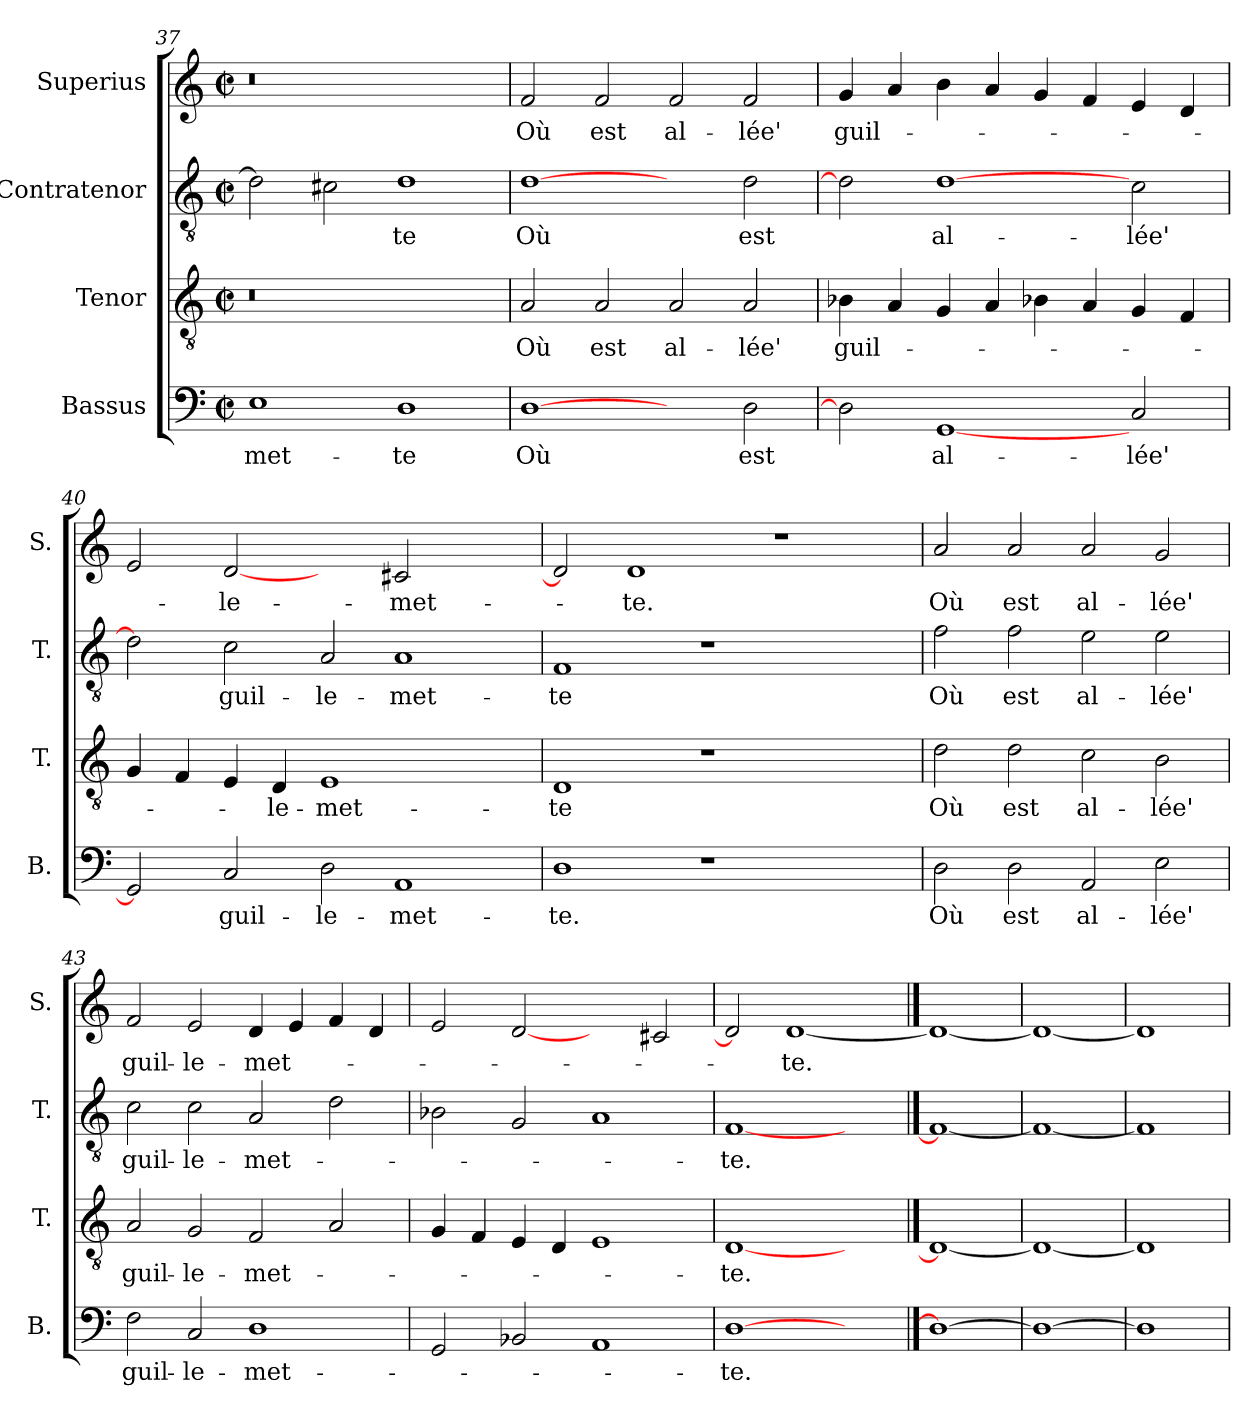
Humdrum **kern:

**kern	**text	**kern	**text	**kern	**text	**kern	**text
*part4	*part4	*part3	*part3	*part2	*part2	*part1	*part1
*staff4	*staff4	*staff3	*staff3	*staff2	*staff2	*staff1	*staff1
*I"Bassus	*	*I"Tenor	*	*I"Contratenor	*	*I"Superius	*
*I'B.	*	*I'T.	*	*I'T.	*	*I'S.	*
*clefF4	*	*clefGv2	*	*clefGv2	*	*clefG2	*
*	*	*ITrd7c12	*	*ITrd7c12	*	*	*
*k[]	*	*k[]	*	*k[]	*	*k[]	*
*C:	*	*C:	*	*C:	*	*C:	*
*M2/2	*	*M2/2	*	*M2/2	*	*M2/2	*
*met(c|)	*	*met(c|)	*	*met(c|)	*	*met(c|)	*
=37	=37	=37	=37	=37	=37	=37	=37
!	!	!LO:N:vis=0	!	!	!	!LO:N:vis=0	!
1E\	-met-	1r	.	2D\]	.	1r	.
.	.	.	.	2C#X\	.	.	.
1D\	-te	1ryy	.	1D\	-te	1ryy	.
=38	=38	=38	=38	=38	=38	=38	=38
[1D\	Où	2AA/	Où	[1D\	Où	2f/	Où
.	.	2AA/	est	.	.	2f/	est
2ryy	.	2AA/	al-	2ryy	.	2f/	al-
2D\	est	2AA/	-lée'	2D\	est	2f/	-lée'
=39	=39	=39	=39	=39	=39	=39	=39
2D\]	.	4BB-X\	guil-	2D\]	.	4g/	guil-
.	.	4AA/	.	.	.	4a/	.
[1GG/	al-	4GG/	.	[1D\	al-	4b\	.
.	.	4AA/	.	.	.	4a/	.
.	.	4BB-X\	.	.	.	4g/	.
.	.	4AA/	.	.	.	4f/	.
2C/	-lée'	4GG/	.	2C\	-lée'	4e/	.
.	.	4FF/	.	.	.	4d/	.
=40	=40	=40	=40	=40	=40	=40	=40
2GG/]	.	4GG/	.	2D\]	.	2e/	.
.	.	4FF/	.	.	.	.	.
2C/	guil-	4EE/	.	2C\	guil-	[2d/	-le-
.	.	4DD/	-le-	.	.	.	.
2D\	-le-	1EE/	-met-	2AA/	-le-	2ryy	.
1AA/	-met-	.	.	1AA/	-met-	2c#X/	-met-
.	.	2ryy	.	.	.	2ryy	.
!!LO:LB:g=z
=41	=41	=41	=41	=41	=41	=41	=41
1D\	-te.	1DD/	-te	1FF/	-te	2d/]	.
.	.	.	.	.	.	1d/	-te.
1r	.	1r	.	1r	.	.	.
.	.	.	.	.	.	1r	.
2ryy	.	2ryy	.	2ryy	.	.	.
=42	=42	=42	=42	=42	=42	=42	=42
2D\	Où	2D\	Où	2F\	Où	2a/	Où
2D\	est	2D\	est	2F\	est	2a/	est
2AA/	al-	2C\	al-	2E\	al-	2a/	al-
2E\	-lée'	2BB\	-lée'	2E\	-lée'	2g/	-lée'
=43	=43	=43	=43	=43	=43	=43	=43
2F\	guil-	2AA/	guil-	2C\	guil-	2f/	guil-
2C/	-le-	2GG/	-le-	2C\	-le-	2e/	-le-
1D\	-met-	2FF/	-met-	2AA/	-met-	4d/	-met-
.	.	.	.	.	.	4e/	.
.	.	2AA/	.	2D\	.	4f/	.
.	.	.	.	.	.	4d/	.
=44	=44	=44	=44	=44	=44	=44	=44
2GG/	.	4GG/	.	2BB-X\	.	2e/	.
.	.	4FF/	.	.	.	.	.
2BB-X/	.	4EE/	.	2GG/	.	[2d/	.
.	.	4DD/	.	.	.	.	.
1AA/	.	1EE/	.	1AA/	.	2ryy	.
.	.	.	.	.	.	2c#X/	.
=45	=45	=45	=45	=45	=45	=45	=45
[1D\	-te.	[1DD/	-te.	[1FF/	-te.	2d/]	.
.	.	.	.	.	.	[1d/	-te.
2ryy	.	2ryy	.	2ryy	.	.	.
==46	==46	==46	==46	==46	==46	==46	==46
1D\_	.	1DD/_	.	1FF/_	.	1d/_	.
=47	=47	=47	=47	=47	=47	=47	=47
1D\_	.	1DD/_	.	1FF/_	.	1d/_	.
=48	=48	=48	=48	=48	=48	=48	=48
1D\]	.	1DD/]	.	1FF/]	.	1d/]	.
=	=	=	=	=	=	=	=
*-	*-	*-	*-	*-	*-	*-	*-
